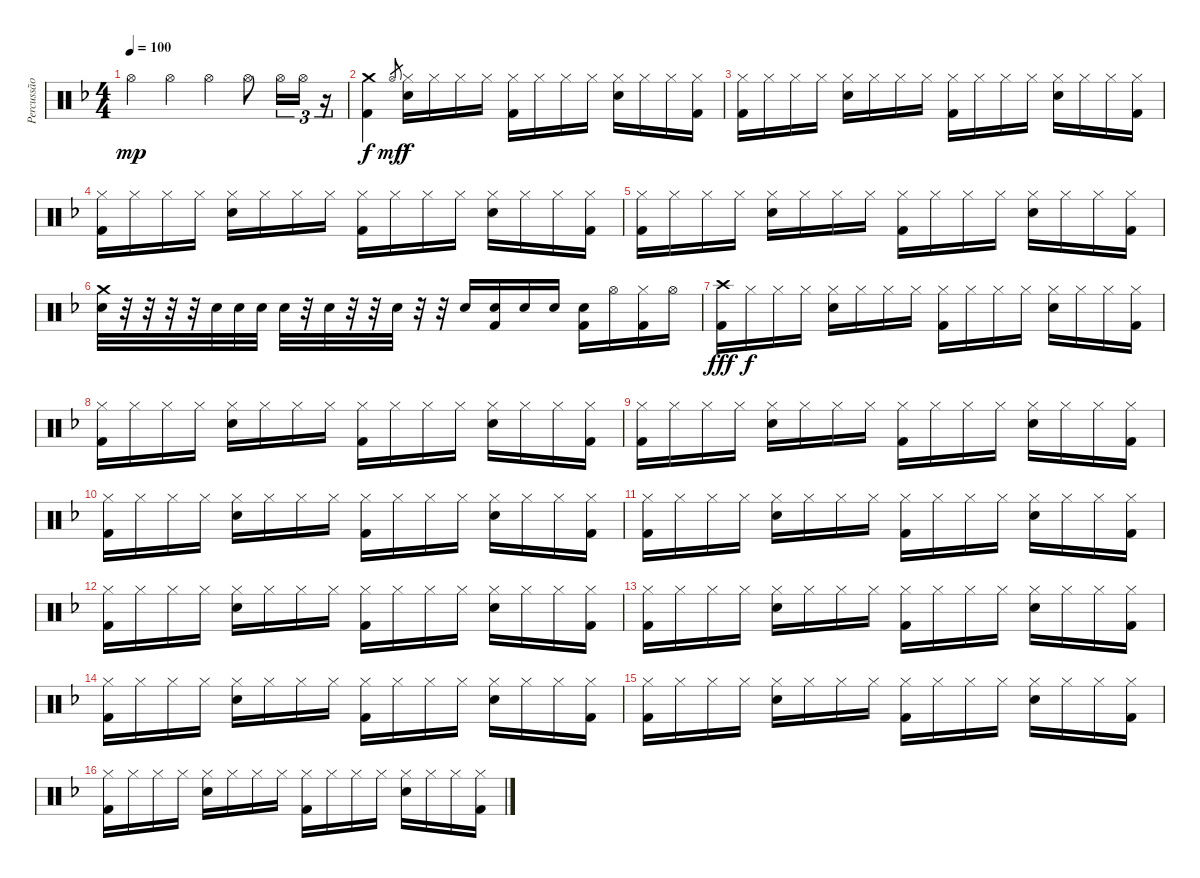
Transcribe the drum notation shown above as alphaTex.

\track ("Percussão" "Percussão") {instrument percussion}
\staff {score}
\articulation defaults
\ts (4 4)
\tempo 100
\clef neutral
\ks dminor "Hi-Hat (open)".4{dy mp} "Hi-Hat (open)".4 "Hi-Hat (open)".4 "Hi-Hat (open)".8 "Hi-Hat (open)".16{tu (3 2)} "Hi-Hat (open)".16{tu (3 2)}
r.16{tu (3 2)} |
("Kick (hit) 2" "Crash medium (hit)").4{dy f} "Hi-Hat (open)".8{gr dy mf} ("Hi-Hat (closed)" "Snare (hit) 2").16{dy f} "Hi-Hat (closed)".16 "Hi-Hat (closed)".16 "Hi-Hat (closed)".16 ("Hi-Hat (closed)" "Kick (hit) 2").16 "Hi-Hat (closed)".16 "Hi-Hat (closed)".16 "Hi-Hat (closed)".16 ("Hi-Hat (closed)" "Snare (hit) 2").16 "Hi-Hat (closed)".16 "Hi-Hat (closed)".16 ("Hi-Hat (closed)" "Kick (hit) 2").16 |
("Hi-Hat (closed)" "Kick (hit) 2").16 "Hi-Hat (closed)".16 "Hi-Hat (closed)".16 "Hi-Hat (closed)".16 ("Hi-Hat (closed)" "Snare (hit) 2").16 "Hi-Hat (closed)".16 "Hi-Hat (closed)".16 "Hi-Hat (closed)".16 ("Hi-Hat (closed)" "Kick (hit) 2").16 "Hi-Hat (closed)".16 "Hi-Hat (closed)".16 "Hi-Hat (closed)".16 ("Hi-Hat (closed)" "Snare (hit) 2").16 "Hi-Hat (closed)".16 "Hi-Hat (closed)".16 ("Hi-Hat (closed)" "Kick (hit) 2").16 |
("Hi-Hat (closed)" "Kick (hit) 2").16 "Hi-Hat (closed)".16 "Hi-Hat (closed)".16 "Hi-Hat (closed)".16 ("Hi-Hat (closed)" "Snare (hit) 2").16 "Hi-Hat (closed)".16 "Hi-Hat (closed)".16 "Hi-Hat (closed)".16 ("Hi-Hat (closed)" "Kick (hit) 2").16 "Hi-Hat (closed)".16 "Hi-Hat (closed)".16 "Hi-Hat (closed)".16 ("Hi-Hat (closed)" "Snare (hit) 2").16 "Hi-Hat (closed)".16 "Hi-Hat (closed)".16 ("Hi-Hat (closed)" "Kick (hit) 2").16 |
("Hi-Hat (closed)" "Kick (hit) 2").16 "Hi-Hat (closed)".16 "Hi-Hat (closed)".16 "Hi-Hat (closed)".16 ("Hi-Hat (closed)" "Snare (hit) 2").16 "Hi-Hat (closed)".16 "Hi-Hat (closed)".16 "Hi-Hat (closed)".16 ("Hi-Hat (closed)" "Kick (hit) 2").16 "Hi-Hat (closed)".16 "Hi-Hat (closed)".16 "Hi-Hat (closed)".16 ("Hi-Hat (closed)" "Snare (hit) 2").16 "Hi-Hat (closed)".16 "Hi-Hat (closed)".16 ("Hi-Hat (closed)" "Kick (hit) 2").16 |
("Snare (hit) 2" "Crash medium (hit)").32 r.32 r.32 r.32 r.32 "Snare (hit) 2".32 "Snare (hit) 2".32 "Snare (hit) 2".32 "Snare (hit) 2".32 r.32 "Snare (hit) 2".32 r.32 r.32 "Snare (hit) 2".32 r.32 r.32 "Snare (hit) 2".16 ("Kick (hit) 2" "Snare (hit) 2").16 "Snare (hit) 2".16 "Snare (hit) 2".16 ("Kick (hit) 2" "Snare (hit) 2").16 "Hi-Hat (open)".16 ("Kick (hit) 2" "Hi-Hat (closed)").16 "Hi-Hat (open)".16 |
("Kick (hit) 2" "Crash high (hit)").16{dy fff} "Hi-Hat (closed)".16{dy f} "Hi-Hat (closed)".16 "Hi-Hat (closed)".16 ("Hi-Hat (closed)" "Snare (hit) 2").16 "Hi-Hat (closed)".16 "Hi-Hat (closed)".16 "Hi-Hat (closed)".16 ("Hi-Hat (closed)" "Kick (hit) 2").16 "Hi-Hat (closed)".16 "Hi-Hat (closed)".16 "Hi-Hat (closed)".16 ("Hi-Hat (closed)" "Snare (hit) 2").16 "Hi-Hat (closed)".16 "Hi-Hat (closed)".16 ("Hi-Hat (closed)" "Kick (hit) 2").16 |
("Hi-Hat (closed)" "Kick (hit) 2").16 "Hi-Hat (closed)".16 "Hi-Hat (closed)".16 "Hi-Hat (closed)".16 ("Hi-Hat (closed)" "Snare (hit) 2").16 "Hi-Hat (closed)".16 "Hi-Hat (closed)".16 "Hi-Hat (closed)".16 ("Hi-Hat (closed)" "Kick (hit) 2").16 "Hi-Hat (closed)".16 "Hi-Hat (closed)".16 "Hi-Hat (closed)".16 ("Hi-Hat (closed)" "Snare (hit) 2").16 "Hi-Hat (closed)".16 "Hi-Hat (closed)".16 ("Hi-Hat (closed)" "Kick (hit) 2").16 |
("Hi-Hat (closed)" "Kick (hit) 2").16 "Hi-Hat (closed)".16 "Hi-Hat (closed)".16 "Hi-Hat (closed)".16 ("Hi-Hat (closed)" "Snare (hit) 2").16 "Hi-Hat (closed)".16 "Hi-Hat (closed)".16 "Hi-Hat (closed)".16 ("Hi-Hat (closed)" "Kick (hit) 2").16 "Hi-Hat (closed)".16 "Hi-Hat (closed)".16 "Hi-Hat (closed)".16 ("Hi-Hat (closed)" "Snare (hit) 2").16 "Hi-Hat (closed)".16 "Hi-Hat (closed)".16 ("Hi-Hat (closed)" "Kick (hit) 2").16 |
("Hi-Hat (closed)" "Kick (hit) 2").16 "Hi-Hat (closed)".16 "Hi-Hat (closed)".16 "Hi-Hat (closed)".16 ("Hi-Hat (closed)" "Snare (hit) 2").16 "Hi-Hat (closed)".16 "Hi-Hat (closed)".16 "Hi-Hat (closed)".16 ("Hi-Hat (closed)" "Kick (hit) 2").16 "Hi-Hat (closed)".16 "Hi-Hat (closed)".16 "Hi-Hat (closed)".16 ("Hi-Hat (closed)" "Snare (hit) 2").16 "Hi-Hat (closed)".16 "Hi-Hat (closed)".16 ("Hi-Hat (closed)" "Kick (hit) 2").16 |
("Hi-Hat (closed)" "Kick (hit) 2").16 "Hi-Hat (closed)".16 "Hi-Hat (closed)".16 "Hi-Hat (closed)".16 ("Hi-Hat (closed)" "Snare (hit) 2").16 "Hi-Hat (closed)".16 "Hi-Hat (closed)".16 "Hi-Hat (closed)".16 ("Hi-Hat (closed)" "Kick (hit) 2").16 "Hi-Hat (closed)".16 "Hi-Hat (closed)".16 "Hi-Hat (closed)".16 ("Hi-Hat (closed)" "Snare (hit) 2").16 "Hi-Hat (closed)".16 "Hi-Hat (closed)".16 ("Hi-Hat (closed)" "Kick (hit) 2").16 |
("Hi-Hat (closed)" "Kick (hit) 2").16 "Hi-Hat (closed)".16 "Hi-Hat (closed)".16 "Hi-Hat (closed)".16 ("Hi-Hat (closed)" "Snare (hit) 2").16 "Hi-Hat (closed)".16 "Hi-Hat (closed)".16 "Hi-Hat (closed)".16 ("Hi-Hat (closed)" "Kick (hit) 2").16 "Hi-Hat (closed)".16 "Hi-Hat (closed)".16 "Hi-Hat (closed)".16 ("Hi-Hat (closed)" "Snare (hit) 2").16 "Hi-Hat (closed)".16 "Hi-Hat (closed)".16 ("Hi-Hat (closed)" "Kick (hit) 2").16 |
("Hi-Hat (closed)" "Kick (hit) 2").16 "Hi-Hat (closed)".16 "Hi-Hat (closed)".16 "Hi-Hat (closed)".16 ("Hi-Hat (closed)" "Snare (hit) 2").16 "Hi-Hat (closed)".16 "Hi-Hat (closed)".16 "Hi-Hat (closed)".16 ("Hi-Hat (closed)" "Kick (hit) 2").16 "Hi-Hat (closed)".16 "Hi-Hat (closed)".16 "Hi-Hat (closed)".16 ("Hi-Hat (closed)" "Snare (hit) 2").16 "Hi-Hat (closed)".16 "Hi-Hat (closed)".16 ("Hi-Hat (closed)" "Kick (hit) 2").16 |
("Hi-Hat (closed)" "Kick (hit) 2").16 "Hi-Hat (closed)".16 "Hi-Hat (closed)".16 "Hi-Hat (closed)".16 ("Hi-Hat (closed)" "Snare (hit) 2").16 "Hi-Hat (closed)".16 "Hi-Hat (closed)".16 "Hi-Hat (closed)".16 ("Hi-Hat (closed)" "Kick (hit) 2").16 "Hi-Hat (closed)".16 "Hi-Hat (closed)".16 "Hi-Hat (closed)".16 ("Hi-Hat (closed)" "Snare (hit) 2").16 "Hi-Hat (closed)".16 "Hi-Hat (closed)".16 ("Hi-Hat (closed)" "Kick (hit) 2").16 |
("Hi-Hat (closed)" "Kick (hit) 2").16 "Hi-Hat (closed)".16 "Hi-Hat (closed)".16 "Hi-Hat (closed)".16 ("Hi-Hat (closed)" "Snare (hit) 2").16 "Hi-Hat (closed)".16 "Hi-Hat (closed)".16 "Hi-Hat (closed)".16 ("Hi-Hat (closed)" "Kick (hit) 2").16 "Hi-Hat (closed)".16 "Hi-Hat (closed)".16 "Hi-Hat (closed)".16 ("Hi-Hat (closed)" "Snare (hit) 2").16 "Hi-Hat (closed)".16 "Hi-Hat (closed)".16 ("Hi-Hat (closed)" "Kick (hit) 2").16 |
("Hi-Hat (closed)" "Kick (hit) 2").16 "Hi-Hat (closed)".16 "Hi-Hat (closed)".16 "Hi-Hat (closed)".16 ("Hi-Hat (closed)" "Snare (hit) 2").16 "Hi-Hat (closed)".16 "Hi-Hat (closed)".16 "Hi-Hat (closed)".16 ("Hi-Hat (closed)" "Kick (hit) 2").16 "Hi-Hat (closed)".16 "Hi-Hat (closed)".16 "Hi-Hat (closed)".16 ("Hi-Hat (closed)" "Snare (hit) 2").16 "Hi-Hat (closed)".16 "Hi-Hat (closed)".16 ("Hi-Hat (closed)" "Kick (hit) 2").16
